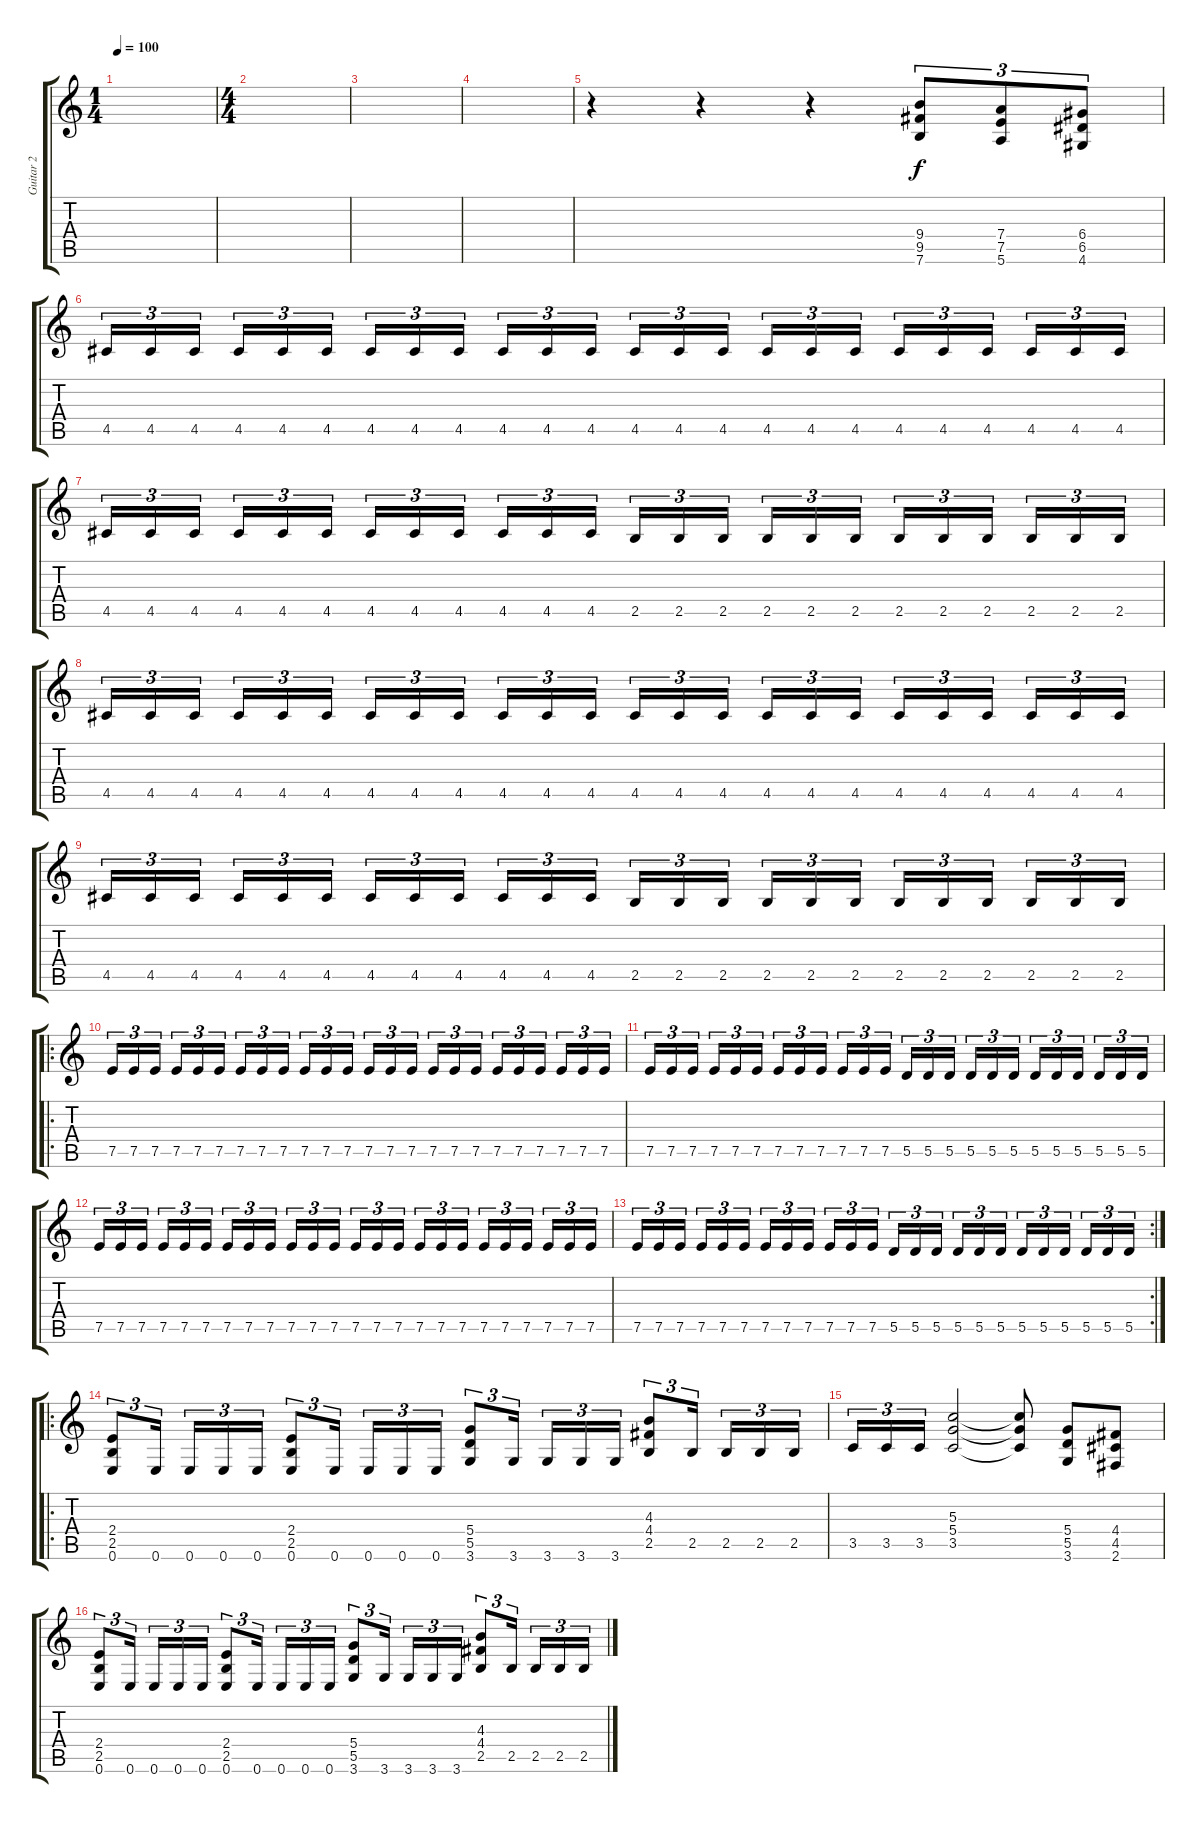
\track ("Guitar 2" "Guitar 2") {instrument distortionguitar}
\staff {score tabs}
\tuning (E4 B3 G3 D3 A2 E2) {hide}
\ts (1 4)
\tempo 100
\clef g2
\ks c
|
\ts (4 4)
|
|
|
r.4 r.4 r.4 (9.4 9.5 7.6).8{tu (3 2)} (7.4 7.5 5.6).8{tu (3 2)} (6.4 6.5 4.6).8{tu (3 2)} |
4.5.16{tu (3 2)} 4.5.16{tu (3 2)} 4.5.16{tu (3 2) beam splitsecondary} 4.5.16{tu (3 2)} 4.5.16{tu (3 2)} 4.5.16{tu (3 2)} 4.5.16{tu (3 2)} 4.5.16{tu (3 2)} 4.5.16{tu (3 2) beam splitsecondary} 4.5.16{tu (3 2)} 4.5.16{tu (3 2)} 4.5.16{tu (3 2)} 4.5.16{tu (3 2)} 4.5.16{tu (3 2)} 4.5.16{tu (3 2) beam splitsecondary} 4.5.16{tu (3 2)} 4.5.16{tu (3 2)} 4.5.16{tu (3 2)} 4.5.16{tu (3 2)} 4.5.16{tu (3 2)} 4.5.16{tu (3 2) beam splitsecondary} 4.5.16{tu (3 2)} 4.5.16{tu (3 2)} 4.5.16{tu (3 2)} |
4.5.16{tu (3 2)} 4.5.16{tu (3 2)} 4.5.16{tu (3 2) beam splitsecondary} 4.5.16{tu (3 2)} 4.5.16{tu (3 2)} 4.5.16{tu (3 2)} 4.5.16{tu (3 2)} 4.5.16{tu (3 2)} 4.5.16{tu (3 2) beam splitsecondary} 4.5.16{tu (3 2)} 4.5.16{tu (3 2)} 4.5.16{tu (3 2)} 2.5.16{tu (3 2)} 2.5.16{tu (3 2)} 2.5.16{tu (3 2) beam splitsecondary} 2.5.16{tu (3 2)} 2.5.16{tu (3 2)} 2.5.16{tu (3 2)} 2.5.16{tu (3 2)} 2.5.16{tu (3 2)} 2.5.16{tu (3 2) beam splitsecondary} 2.5.16{tu (3 2)} 2.5.16{tu (3 2)} 2.5.16{tu (3 2)} |
4.5.16{tu (3 2)} 4.5.16{tu (3 2)} 4.5.16{tu (3 2) beam splitsecondary} 4.5.16{tu (3 2)} 4.5.16{tu (3 2)} 4.5.16{tu (3 2)} 4.5.16{tu (3 2)} 4.5.16{tu (3 2)} 4.5.16{tu (3 2) beam splitsecondary} 4.5.16{tu (3 2)} 4.5.16{tu (3 2)} 4.5.16{tu (3 2)} 4.5.16{tu (3 2)} 4.5.16{tu (3 2)} 4.5.16{tu (3 2) beam splitsecondary} 4.5.16{tu (3 2)} 4.5.16{tu (3 2)} 4.5.16{tu (3 2)} 4.5.16{tu (3 2)} 4.5.16{tu (3 2)} 4.5.16{tu (3 2) beam splitsecondary} 4.5.16{tu (3 2)} 4.5.16{tu (3 2)} 4.5.16{tu (3 2)} |
4.5.16{tu (3 2)} 4.5.16{tu (3 2)} 4.5.16{tu (3 2) beam splitsecondary} 4.5.16{tu (3 2)} 4.5.16{tu (3 2)} 4.5.16{tu (3 2)} 4.5.16{tu (3 2)} 4.5.16{tu (3 2)} 4.5.16{tu (3 2) beam splitsecondary} 4.5.16{tu (3 2)} 4.5.16{tu (3 2)} 4.5.16{tu (3 2)} 2.5.16{tu (3 2)} 2.5.16{tu (3 2)} 2.5.16{tu (3 2) beam splitsecondary} 2.5.16{tu (3 2)} 2.5.16{tu (3 2)} 2.5.16{tu (3 2)} 2.5.16{tu (3 2)} 2.5.16{tu (3 2)} 2.5.16{tu (3 2) beam splitsecondary} 2.5.16{tu (3 2)} 2.5.16{tu (3 2)} 2.5.16{tu (3 2)} |
\ro
7.5.16{tu (3 2)} 7.5.16{tu (3 2)} 7.5.16{tu (3 2) beam splitsecondary} 7.5.16{tu (3 2)} 7.5.16{tu (3 2)} 7.5.16{tu (3 2)} 7.5.16{tu (3 2)} 7.5.16{tu (3 2)} 7.5.16{tu (3 2) beam splitsecondary} 7.5.16{tu (3 2)} 7.5.16{tu (3 2)} 7.5.16{tu (3 2)} 7.5.16{tu (3 2)} 7.5.16{tu (3 2)} 7.5.16{tu (3 2) beam splitsecondary} 7.5.16{tu (3 2)} 7.5.16{tu (3 2)} 7.5.16{tu (3 2)} 7.5.16{tu (3 2)} 7.5.16{tu (3 2)} 7.5.16{tu (3 2) beam splitsecondary} 7.5.16{tu (3 2)} 7.5.16{tu (3 2)} 7.5.16{tu (3 2)} |
7.5.16{tu (3 2)} 7.5.16{tu (3 2)} 7.5.16{tu (3 2) beam splitsecondary} 7.5.16{tu (3 2)} 7.5.16{tu (3 2)} 7.5.16{tu (3 2)} 7.5.16{tu (3 2)} 7.5.16{tu (3 2)} 7.5.16{tu (3 2) beam splitsecondary} 7.5.16{tu (3 2)} 7.5.16{tu (3 2)} 7.5.16{tu (3 2)} 5.5.16{tu (3 2)} 5.5.16{tu (3 2)} 5.5.16{tu (3 2) beam splitsecondary} 5.5.16{tu (3 2)} 5.5.16{tu (3 2)} 5.5.16{tu (3 2)} 5.5.16{tu (3 2)} 5.5.16{tu (3 2)} 5.5.16{tu (3 2) beam splitsecondary} 5.5.16{tu (3 2)} 5.5.16{tu (3 2)} 5.5.16{tu (3 2)} |
7.5.16{tu (3 2)} 7.5.16{tu (3 2)} 7.5.16{tu (3 2) beam splitsecondary} 7.5.16{tu (3 2)} 7.5.16{tu (3 2)} 7.5.16{tu (3 2)} 7.5.16{tu (3 2)} 7.5.16{tu (3 2)} 7.5.16{tu (3 2) beam splitsecondary} 7.5.16{tu (3 2)} 7.5.16{tu (3 2)} 7.5.16{tu (3 2)} 7.5.16{tu (3 2)} 7.5.16{tu (3 2)} 7.5.16{tu (3 2) beam splitsecondary} 7.5.16{tu (3 2)} 7.5.16{tu (3 2)} 7.5.16{tu (3 2)} 7.5.16{tu (3 2)} 7.5.16{tu (3 2)} 7.5.16{tu (3 2) beam splitsecondary} 7.5.16{tu (3 2)} 7.5.16{tu (3 2)} 7.5.16{tu (3 2)} |
\rc 2
7.5.16{tu (3 2)} 7.5.16{tu (3 2)} 7.5.16{tu (3 2) beam splitsecondary} 7.5.16{tu (3 2)} 7.5.16{tu (3 2)} 7.5.16{tu (3 2)} 7.5.16{tu (3 2)} 7.5.16{tu (3 2)} 7.5.16{tu (3 2) beam splitsecondary} 7.5.16{tu (3 2)} 7.5.16{tu (3 2)} 7.5.16{tu (3 2)} 5.5.16{tu (3 2)} 5.5.16{tu (3 2)} 5.5.16{tu (3 2) beam splitsecondary} 5.5.16{tu (3 2)} 5.5.16{tu (3 2)} 5.5.16{tu (3 2)} 5.5.16{tu (3 2)} 5.5.16{tu (3 2)} 5.5.16{tu (3 2) beam splitsecondary} 5.5.16{tu (3 2)} 5.5.16{tu (3 2)} 5.5.16{tu (3 2)} |
\ro
(2.4 2.5 0.6).8{tu (3 2)} 0.6.16{tu (3 2) beam splitsecondary} 0.6.16{tu (3 2)} 0.6.16{tu (3 2)} 0.6.16{tu (3 2)} (2.4 2.5 0.6).8{tu (3 2)} 0.6.16{tu (3 2) beam splitsecondary} 0.6.16{tu (3 2)} 0.6.16{tu (3 2)} 0.6.16{tu (3 2)} (5.4 5.5 3.6).8{tu (3 2)} 3.6.16{tu (3 2) beam splitsecondary} 3.6.16{tu (3 2)} 3.6.16{tu (3 2)} 3.6.16{tu (3 2)} (4.3 4.4 2.5).8{tu (3 2)} 2.5.16{tu (3 2) beam splitsecondary} 2.5.16{tu (3 2)} 2.5.16{tu (3 2)} 2.5.16{tu (3 2)} |
3.5.16{tu (3 2)} 3.5.16{tu (3 2)} 3.5.16{tu (3 2)} (5.3 5.4 3.5).2 (5.3{t} 5.4{t} 3.5{t}).8 (5.4 5.5 3.6).8 (4.4 4.5 2.6).8 |
(2.4 2.5 0.6).8{tu (3 2)} 0.6.16{tu (3 2) beam splitsecondary} 0.6.16{tu (3 2)} 0.6.16{tu (3 2)} 0.6.16{tu (3 2)} (2.4 2.5 0.6).8{tu (3 2)} 0.6.16{tu (3 2) beam splitsecondary} 0.6.16{tu (3 2)} 0.6.16{tu (3 2)} 0.6.16{tu (3 2)} (5.4 5.5 3.6).8{tu (3 2)} 3.6.16{tu (3 2) beam splitsecondary} 3.6.16{tu (3 2)} 3.6.16{tu (3 2)} 3.6.16{tu (3 2)} (4.3 4.4 2.5).8{tu (3 2)} 2.5.16{tu (3 2) beam splitsecondary} 2.5.16{tu (3 2)} 2.5.16{tu (3 2)} 2.5.16{tu (3 2)}
